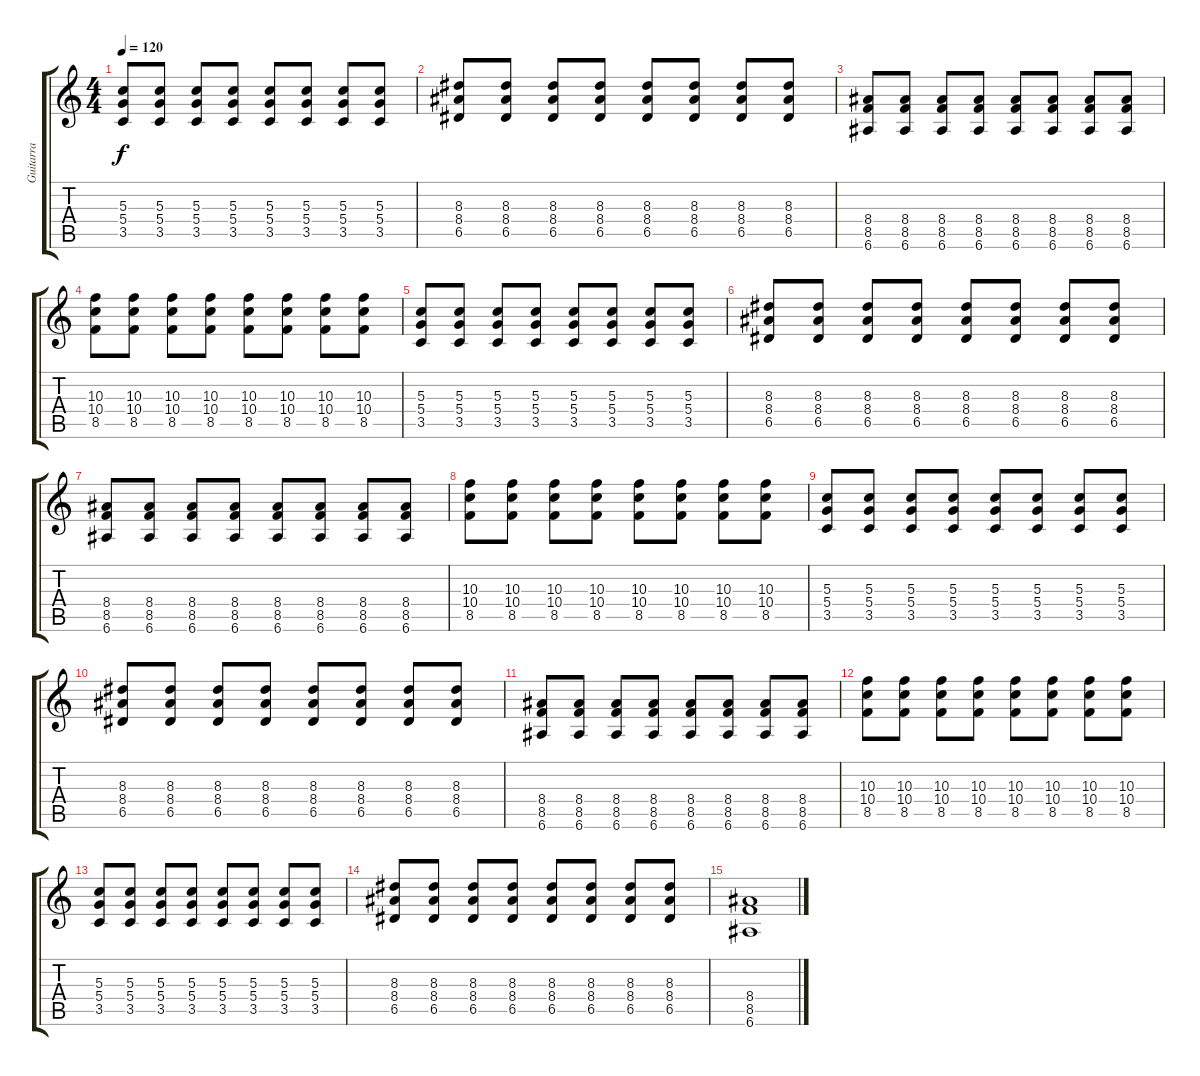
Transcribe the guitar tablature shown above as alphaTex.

\track ("Guitarra" "Guitarra") {instrument overdrivenguitar}
\staff {score tabs}
\tuning (E4 B3 G3 D3 A2 E2) {hide}
\ts (4 4)
\tempo 120
\clef g2
\ks c
(5.3 5.4 3.5).8{dy f} (5.3 5.4 3.5).8 (5.3 5.4 3.5).8 (5.3 5.4 3.5).8 (5.3 5.4 3.5).8 (5.3 5.4 3.5).8 (5.3 5.4 3.5).8 (5.3 5.4 3.5).8 |
(8.3 8.4 6.5).8 (8.3 8.4 6.5).8 (8.3 8.4 6.5).8 (8.3 8.4 6.5).8 (8.3 8.4 6.5).8 (8.3 8.4 6.5).8 (8.3 8.4 6.5).8 (8.3 8.4 6.5).8 |
(8.4 8.5 6.6).8 (8.4 8.5 6.6).8 (8.4 8.5 6.6).8 (8.4 8.5 6.6).8 (8.4 8.5 6.6).8 (8.4 8.5 6.6).8 (8.4 8.5 6.6).8 (8.4 8.5 6.6).8 |
(10.3 10.4 8.5).8 (10.3 10.4 8.5).8 (10.3 10.4 8.5).8 (10.3 10.4 8.5).8 (10.3 10.4 8.5).8 (10.3 10.4 8.5).8 (10.3 10.4 8.5).8 (10.3 10.4 8.5).8 |
(5.3 5.4 3.5).8 (5.3 5.4 3.5).8 (5.3 5.4 3.5).8 (5.3 5.4 3.5).8 (5.3 5.4 3.5).8 (5.3 5.4 3.5).8 (5.3 5.4 3.5).8 (5.3 5.4 3.5).8 |
(8.3 8.4 6.5).8 (8.3 8.4 6.5).8 (8.3 8.4 6.5).8 (8.3 8.4 6.5).8 (8.3 8.4 6.5).8 (8.3 8.4 6.5).8 (8.3 8.4 6.5).8 (8.3 8.4 6.5).8 |
(8.4 8.5 6.6).8 (8.4 8.5 6.6).8 (8.4 8.5 6.6).8 (8.4 8.5 6.6).8 (8.4 8.5 6.6).8 (8.4 8.5 6.6).8 (8.4 8.5 6.6).8 (8.4 8.5 6.6).8 |
(10.3 10.4 8.5).8 (10.3 10.4 8.5).8 (10.3 10.4 8.5).8 (10.3 10.4 8.5).8 (10.3 10.4 8.5).8 (10.3 10.4 8.5).8 (10.3 10.4 8.5).8 (10.3 10.4 8.5).8 |
(5.3 5.4 3.5).8 (5.3 5.4 3.5).8 (5.3 5.4 3.5).8 (5.3 5.4 3.5).8 (5.3 5.4 3.5).8 (5.3 5.4 3.5).8 (5.3 5.4 3.5).8 (5.3 5.4 3.5).8 |
(8.3 8.4 6.5).8 (8.3 8.4 6.5).8 (8.3 8.4 6.5).8 (8.3 8.4 6.5).8 (8.3 8.4 6.5).8 (8.3 8.4 6.5).8 (8.3 8.4 6.5).8 (8.3 8.4 6.5).8 |
(8.4 8.5 6.6).8 (8.4 8.5 6.6).8 (8.4 8.5 6.6).8 (8.4 8.5 6.6).8 (8.4 8.5 6.6).8 (8.4 8.5 6.6).8 (8.4 8.5 6.6).8 (8.4 8.5 6.6).8 |
(10.3 10.4 8.5).8 (10.3 10.4 8.5).8 (10.3 10.4 8.5).8 (10.3 10.4 8.5).8 (10.3 10.4 8.5).8 (10.3 10.4 8.5).8 (10.3 10.4 8.5).8 (10.3 10.4 8.5).8 |
(5.3 5.4 3.5).8 (5.3 5.4 3.5).8 (5.3 5.4 3.5).8 (5.3 5.4 3.5).8 (5.3 5.4 3.5).8 (5.3 5.4 3.5).8 (5.3 5.4 3.5).8 (5.3 5.4 3.5).8 |
(8.3 8.4 6.5).8 (8.3 8.4 6.5).8 (8.3 8.4 6.5).8 (8.3 8.4 6.5).8 (8.3 8.4 6.5).8 (8.3 8.4 6.5).8 (8.3 8.4 6.5).8 (8.3 8.4 6.5).8 |
(8.4 8.5 6.6).1
